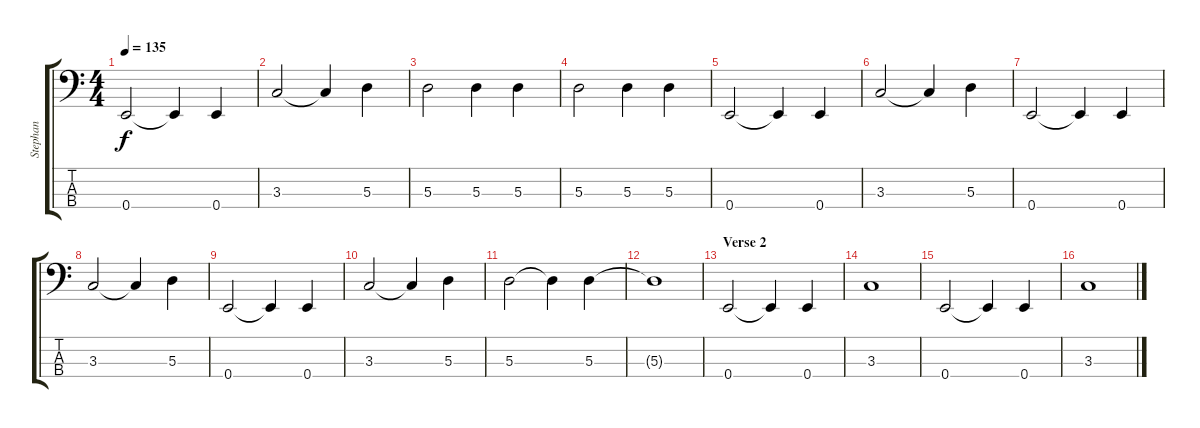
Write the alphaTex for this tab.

\track ("Stephan" "Stephan") {instrument electricbassfinger}
\staff {score tabs}
\tuning (G2 D2 A1 E1) {hide}
\ts (4 4)
\tempo 135
\clef f4
\ks c
0.4.2{dy f} 0.4{t}.4 0.4.4 |
3.3.2 3.3{t}.4 5.3.4 |
5.3.2 5.3.4 5.3.4 |
5.3.2 5.3.4 5.3.4 |
0.4.2 0.4{t}.4 0.4.4 |
3.3.2 3.3{t}.4 5.3.4 |
0.4.2 0.4{t}.4 0.4.4 |
3.3.2 3.3{t}.4 5.3.4 |
0.4.2 0.4{t}.4 0.4.4 |
3.3.2 3.3{t}.4 5.3.4 |
5.3.2 5.3{t}.4 5.3.4 |
5.3{t}.1 |
\section ("" "Verse 2")
0.4.2 0.4{t}.4 0.4.4 |
3.3.1 |
0.4.2 0.4{t}.4 0.4.4 |
3.3.1
